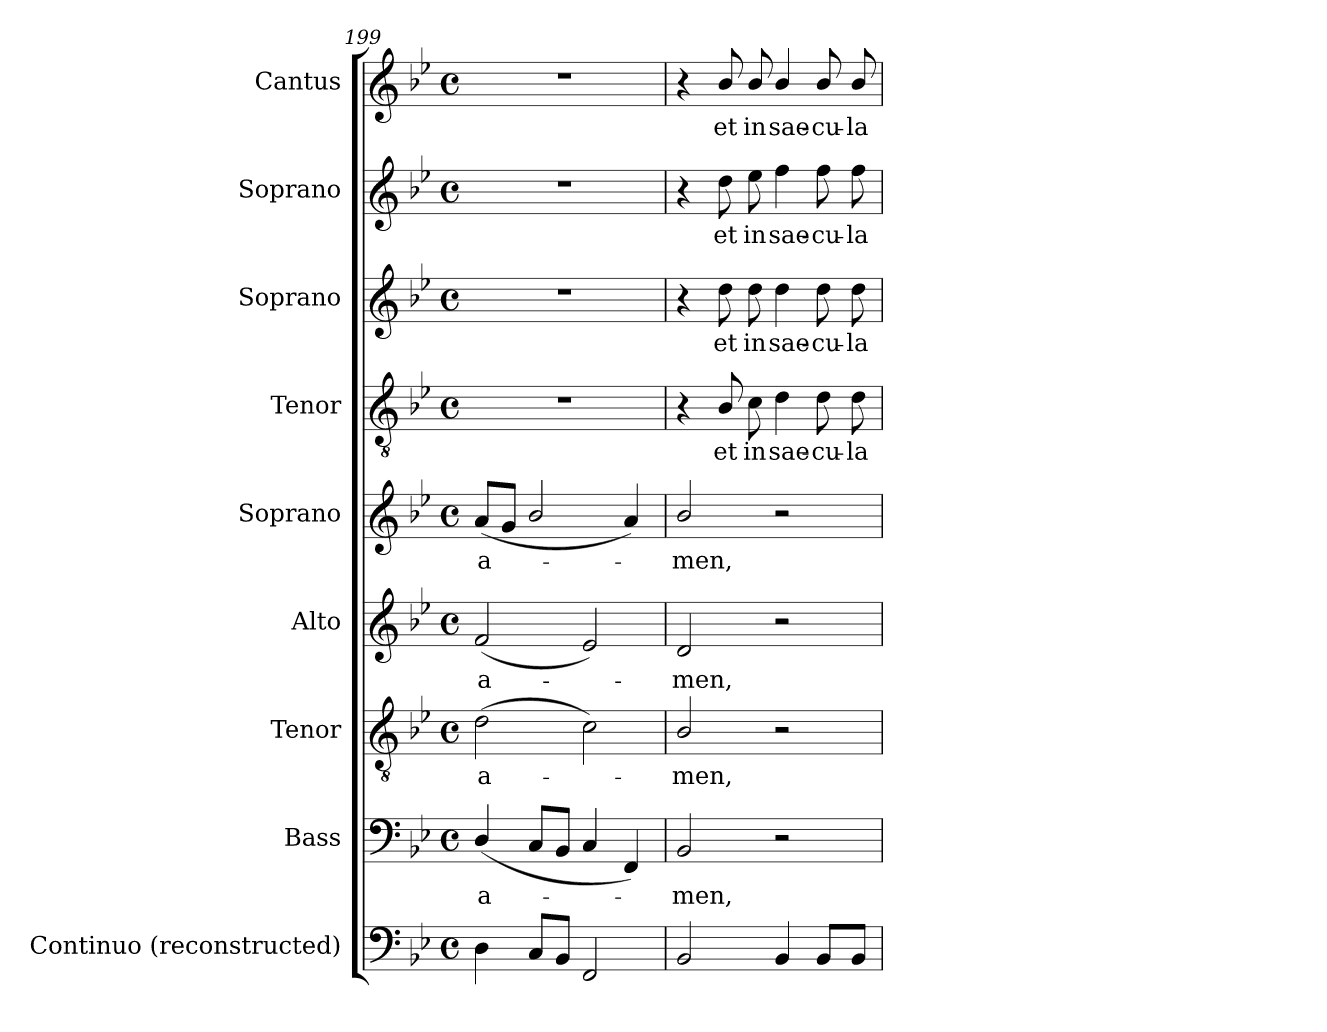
**kern	**kern	**text	**kern	**text	**kern	**text	**kern	**text	**kern	**text	**kern	**text	**kern	**text	**kern	**text
*part9	*part8	*part8	*part7	*part7	*part6	*part6	*part5	*part5	*part4	*part4	*part3	*part3	*part2	*part2	*part1	*part1
*staff9	*staff8	*staff8	*staff7	*staff7	*staff6	*staff6	*staff5	*staff5	*staff4	*staff4	*staff3	*staff3	*staff2	*staff2	*staff1	*staff1
*I"Continuo (reconstructed)	*I"Bass	*	*I"Tenor	*	*I"Alto	*	*I"Soprano	*	*I"Tenor	*	*I"Soprano	*	*I"Soprano	*	*I"Cantus	*
*I'Cont.	*I'B.	*	*I'T.	*	*I'A.	*	*I'S.	*	*I'T.	*	*I'S.	*	*I'S.	*	*	*
*clefF4	*clefF4	*	*clefGv2	*	*clefG2	*	*clefG2	*	*clefGv2	*	*clefG2	*	*clefG2	*	*clefG2	*
*	*	*	*ITrd7c12	*	*	*	*	*	*ITrd7c12	*	*	*	*	*	*	*
*k[b-e-]	*k[b-e-]	*	*k[b-e-]	*	*k[b-e-]	*	*k[b-e-]	*	*k[b-e-]	*	*k[b-e-]	*	*k[b-e-]	*	*k[b-e-]	*
*g:	*g:	*	*g:	*	*g:	*	*g:	*	*g:	*	*g:	*	*g:	*	*g:	*
*M4/4	*M4/4	*	*M4/4	*	*M4/4	*	*M4/4	*	*M4/4	*	*M4/4	*	*M4/4	*	*M4/4	*
*met(c)	*met(c)	*	*met(c)	*	*met(c)	*	*met(c)	*	*met(c)	*	*met(c)	*	*met(c)	*	*met(c)	*
=199	=199	=199	=199	=199	=199	=199	=199	=199	=199	=199	=199	=199	=199	=199	=199	=199
!	!	!LO:LY:b:color=#000000	!	!	!	!	!	!	!	!	!	!	!	!	!	!
!	!	!	!	!LO:LY:b:color=#000000	!	!	!	!	!	!	!	!	!	!	!	!
!	!	!	!	!	!	!LO:LY:b:color=#000000	!	!	!	!	!	!	!	!	!	!
!	!	!	!	!	!	!	!	!LO:LY:b:color=#000000	!	!	!	!	!	!	!	!
4Di\	(4Di/	a-	(2Di\	a-	(2fi/	a-	(8ai/L	a-	1r	.	1r	.	1r	.	1r	.
.	.	.	.	.	.	.	8gi/J	.	.	.	.	.	.	.	.	.
8Ci/L	8Ci/L	.	.	.	.	.	2b-i/	.	.	.	.	.	.	.	.	.
8BB-i/J	8BB-i/J	.	.	.	.	.	.	.	.	.	.	.	.	.	.	.
2FFi/	4Ci/	.	2Ci\)	.	2e-i/)	.	.	.	.	.	.	.	.	.	.	.
.	4FFi/)	.	.	.	.	.	4ai/)	.	.	.	.	.	.	.	.	.
=200	=200	=200	=200	=200	=200	=200	=200	=200	=200	=200	=200	=200	=200	=200	=200	=200
!	!	!LO:LY:b:color=#000000	!	!	!	!	!	!	!	!	!	!	!	!	!	!
!	!	!	!	!LO:LY:b:color=#000000	!	!	!	!	!	!	!	!	!	!	!	!
!	!	!	!	!	!	!LO:LY:b:color=#000000	!	!	!	!	!	!	!	!	!	!
!	!	!	!	!	!	!	!	!LO:LY:b:color=#000000	!	!	!	!	!	!	!	!
2BB-i/	2BB-i/	-men,	2BB-i/	-men,	2di/	-men,	2b-i/	-men,	4r	.	4r	.	4r	.	4r	.
!	!	!	!	!	!	!	!	!	!	!LO:LY:b:color=#000000	!	!	!	!	!	!
!	!	!	!	!	!	!	!	!	!	!	!	!LO:LY:b:color=#000000	!	!	!	!
!	!	!	!	!	!	!	!	!	!	!	!	!	!	!LO:LY:b:color=#000000	!	!
!	!	!	!	!	!	!	!	!	!	!	!	!	!	!	!	!LO:LY:b:color=#000000
.	.	.	.	.	.	.	.	.	8BB-i/	et	8ddi\	et	8ddi\	et	8b-i/	et
!	!	!	!	!	!	!	!	!	!	!LO:LY:b:color=#000000	!	!	!	!	!	!
!	!	!	!	!	!	!	!	!	!	!	!	!LO:LY:b:color=#000000	!	!	!	!
!	!	!	!	!	!	!	!	!	!	!	!	!	!	!LO:LY:b:color=#000000	!	!
!	!	!	!	!	!	!	!	!	!	!	!	!	!	!	!	!LO:LY:b:color=#000000
.	.	.	.	.	.	.	.	.	8Ci\	in	8ddi\	in	8ee-i\	in	8b-i/	in
!	!	!	!	!	!	!	!	!	!	!LO:LY:b:color=#000000	!	!	!	!	!	!
!	!	!	!	!	!	!	!	!	!	!	!	!LO:LY:b:color=#000000	!	!	!	!
!	!	!	!	!	!	!	!	!	!	!	!	!	!	!LO:LY:b:color=#000000	!	!
!	!	!	!	!	!	!	!	!	!	!	!	!	!	!	!	!LO:LY:b:color=#000000
4BB-i/	2r	.	2r	.	2r	.	2r	.	4Di\	sae-	4ddi\	sae-	4ffi\	sae-	4b-i/	sae-
!	!	!	!	!	!	!	!	!	!	!LO:LY:b:color=#000000	!	!	!	!	!	!
!	!	!	!	!	!	!	!	!	!	!	!	!LO:LY:b:color=#000000	!	!	!	!
!	!	!	!	!	!	!	!	!	!	!	!	!	!	!LO:LY:b:color=#000000	!	!
!	!	!	!	!	!	!	!	!	!	!	!	!	!	!	!	!LO:LY:b:color=#000000
8BB-i/L	.	.	.	.	.	.	.	.	8Di\	-cu-	8ddi\	-cu-	8ffi\	-cu-	8b-i/	-cu-
!	!	!	!	!	!	!	!	!	!	!LO:LY:b:color=#000000	!	!	!	!	!	!
!	!	!	!	!	!	!	!	!	!	!	!	!LO:LY:b:color=#000000	!	!	!	!
!	!	!	!	!	!	!	!	!	!	!	!	!	!	!LO:LY:b:color=#000000	!	!
!	!	!	!	!	!	!	!	!	!	!	!	!	!	!	!	!LO:LY:b:color=#000000
8BB-i/J	.	.	.	.	.	.	.	.	8Di\	-la	8ddi\	-la	8ffi\	-la	8b-i/	-la
=	=	=	=	=	=	=	=	=	=	=	=	=	=	=	=	=
*-	*-	*-	*-	*-	*-	*-	*-	*-	*-	*-	*-	*-	*-	*-	*-	*-
